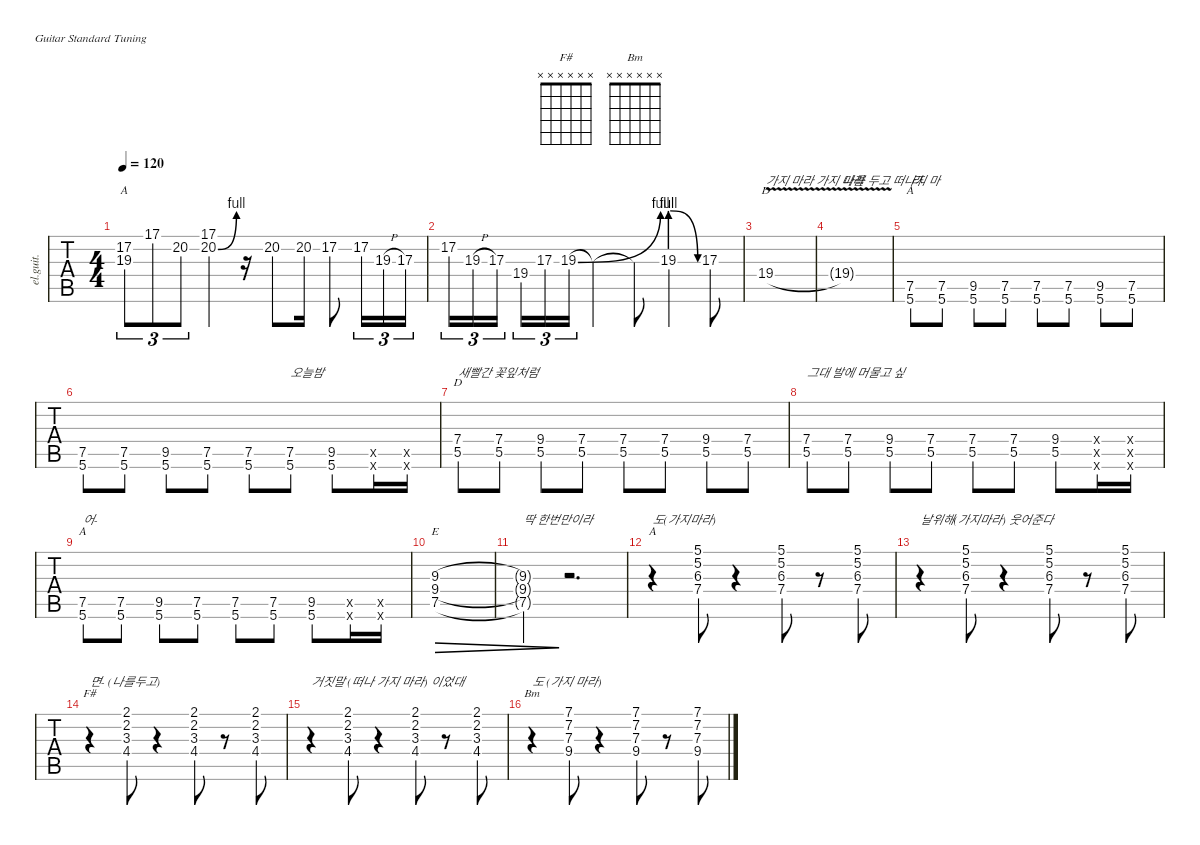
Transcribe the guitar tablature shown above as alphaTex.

\defaultSystemsLayout 4
\hideDynamics
\bracketExtendMode nobrackets
\track ("Clean Guitar" "el.guit.") {instrument electricguitarclean}
\staff {tabs}
\tuning (E4 B3 G3 D3 A2 E2)
\chord ("A" x 2 2 2 0 x) {showdiagram false showfingering false barre (2 2)}
\chord ("D" 2 3 2 0 x x) {showdiagram false showfingering false barre 2}
\chord ("E" 0 0 1 2 2 0) {showdiagram false showfingering false}
\chord ("A" x x x x x 5) {showdiagram false showfingering false}
\chord ("F#" x x x x x x)
\chord ("Bm" x x x x x x)
\ts (4 4)
\tempo 120
\clef g2
\ks c
(17.2{t} 19.3{t}).8{tu (3 2) ch "A" dy mf} 17.1.8{tu (3 2)} 20.2.8{tu (3 2)} (20.2{be (bend 0 0 15 4)} 17.1).4 r.16 20.2.8 20.2.16 17.2.8 17.2.16{tu (3 2)} 19.3{h}.16{tu (3 2)} 17.3.16{tu (3 2)} |
17.2.16{tu (3 2)} 19.3{h}.16{tu (3 2)} 17.3.16{tu (3 2)} 19.4.16{tu (3 2)} 17.3.16{tu (3 2)} 19.3{be (bend 0 0 15 4)}.16{tu (3 2)} 19.3{t}.4 19.3{t}.8 19.3{be (prebendrelease 0 4 15 0)}.4 17.3.8 |
19.4{v}.1{ch "D" txt "가지 마라 가지 마라"} |
19.4{t}.1{txt "나를 두고 떠나지 마"} |
(7.5 5.6).8{ch "A" txt "라-"} (7.5 5.6).8 (9.5{acc #} 5.6).8 (7.5 5.6).8 (7.5 5.6).8 (7.5 5.6).8 (9.5{acc #} 5.6).8 (7.5 5.6).8 |
(7.5 5.6).8 (7.5 5.6).8 (9.5{acc #} 5.6).8 (7.5 5.6).8 (5.6 7.5).8 (7.5 5.6).8{txt "오늘밤"} (9.5{acc #} 5.6).8 (0.5{x} 0.6{x}).16 (0.5{x} 0.6{x}).16 |
(7.4 5.5).8{ch "D" txt "새빨간 꽃잎처럼"} (7.4 5.5).8 (9.4 5.5).8 (7.4 5.5).8 (7.4 5.5).8 (7.4 5.5).8 (9.4 5.5).8 (7.4 5.5).8 |
(7.4 5.5).8{txt "그대 발에 머물고 싶"} (7.4 5.5).8 (9.4 5.5).8 (7.4 5.5).8 (7.4 5.5).8 (7.4 5.5).8 (9.4 5.5).8 (0.6{x} 0.4{x} 0.5{x}).16 (0.6{x} 0.5{x} 0.4{x}).16 |
(7.5 5.6).8{ch "A" txt "어-"} (7.5 5.6).8 (9.5{acc #} 5.6).8 (7.5 5.6).8 (7.5 5.6).8 (7.5 5.6).8 (9.5{acc #} 5.6).8 (0.5{x} 0.6{x}).16 (0.5{x} 0.6{x}).16 |
(9.3 9.4 7.5).1{ch "E" dec} |
(9.3{t} 9.4{t} 7.5{t}).4{txt "딱 한번만이라" dec} r.2{d} |
r.4{ch "A" txt "도(가지마라)"} (5.2 5.1 7.4 6.3{acc #}).8 r.4 (7.4 6.3{acc #} 5.2 5.1).8 r.8 (7.4 6.3{acc #} 5.2 5.1).8 |
r.4{txt "날위해(가지마라) 웃어준다"} (5.2 5.1 7.4 6.3{acc #}).8 r.4 (7.4 6.3{acc #} 5.2 5.1).8 r.8 (7.4 6.3{acc #} 5.2 5.1).8 |
r.4{ch "F#" txt "면- (나를두고)"} (2.2{acc #} 2.1{acc #} 4.4{acc #} 3.3{acc #}).8 r.4 (4.4{acc #} 3.3{acc #} 2.2{acc #} 2.1{acc #}).8 r.8 (4.4{acc #} 3.3{acc #} 2.2{acc #} 2.1{acc #}).8 |
r.4{txt "거짓말 (떠나 가지 마라) 이었대"} (2.2{acc #} 2.1{acc #} 4.4{acc #} 3.3{acc #}).8 r.4 (4.4{acc #} 3.3{acc #} 2.2{acc #} 2.1{acc #}).8 r.8 (4.4{acc #} 3.3{acc #} 2.2{acc #} 2.1{acc #}).8 |
r.4{ch "Bm" txt "도 (가지 마라)"} (7.2{acc #} 7.1 9.4 7.3).8 r.4 (9.4 7.3 7.2{acc #} 7.1).8 r.8 (9.4 7.3 7.2{acc #} 7.1).8
